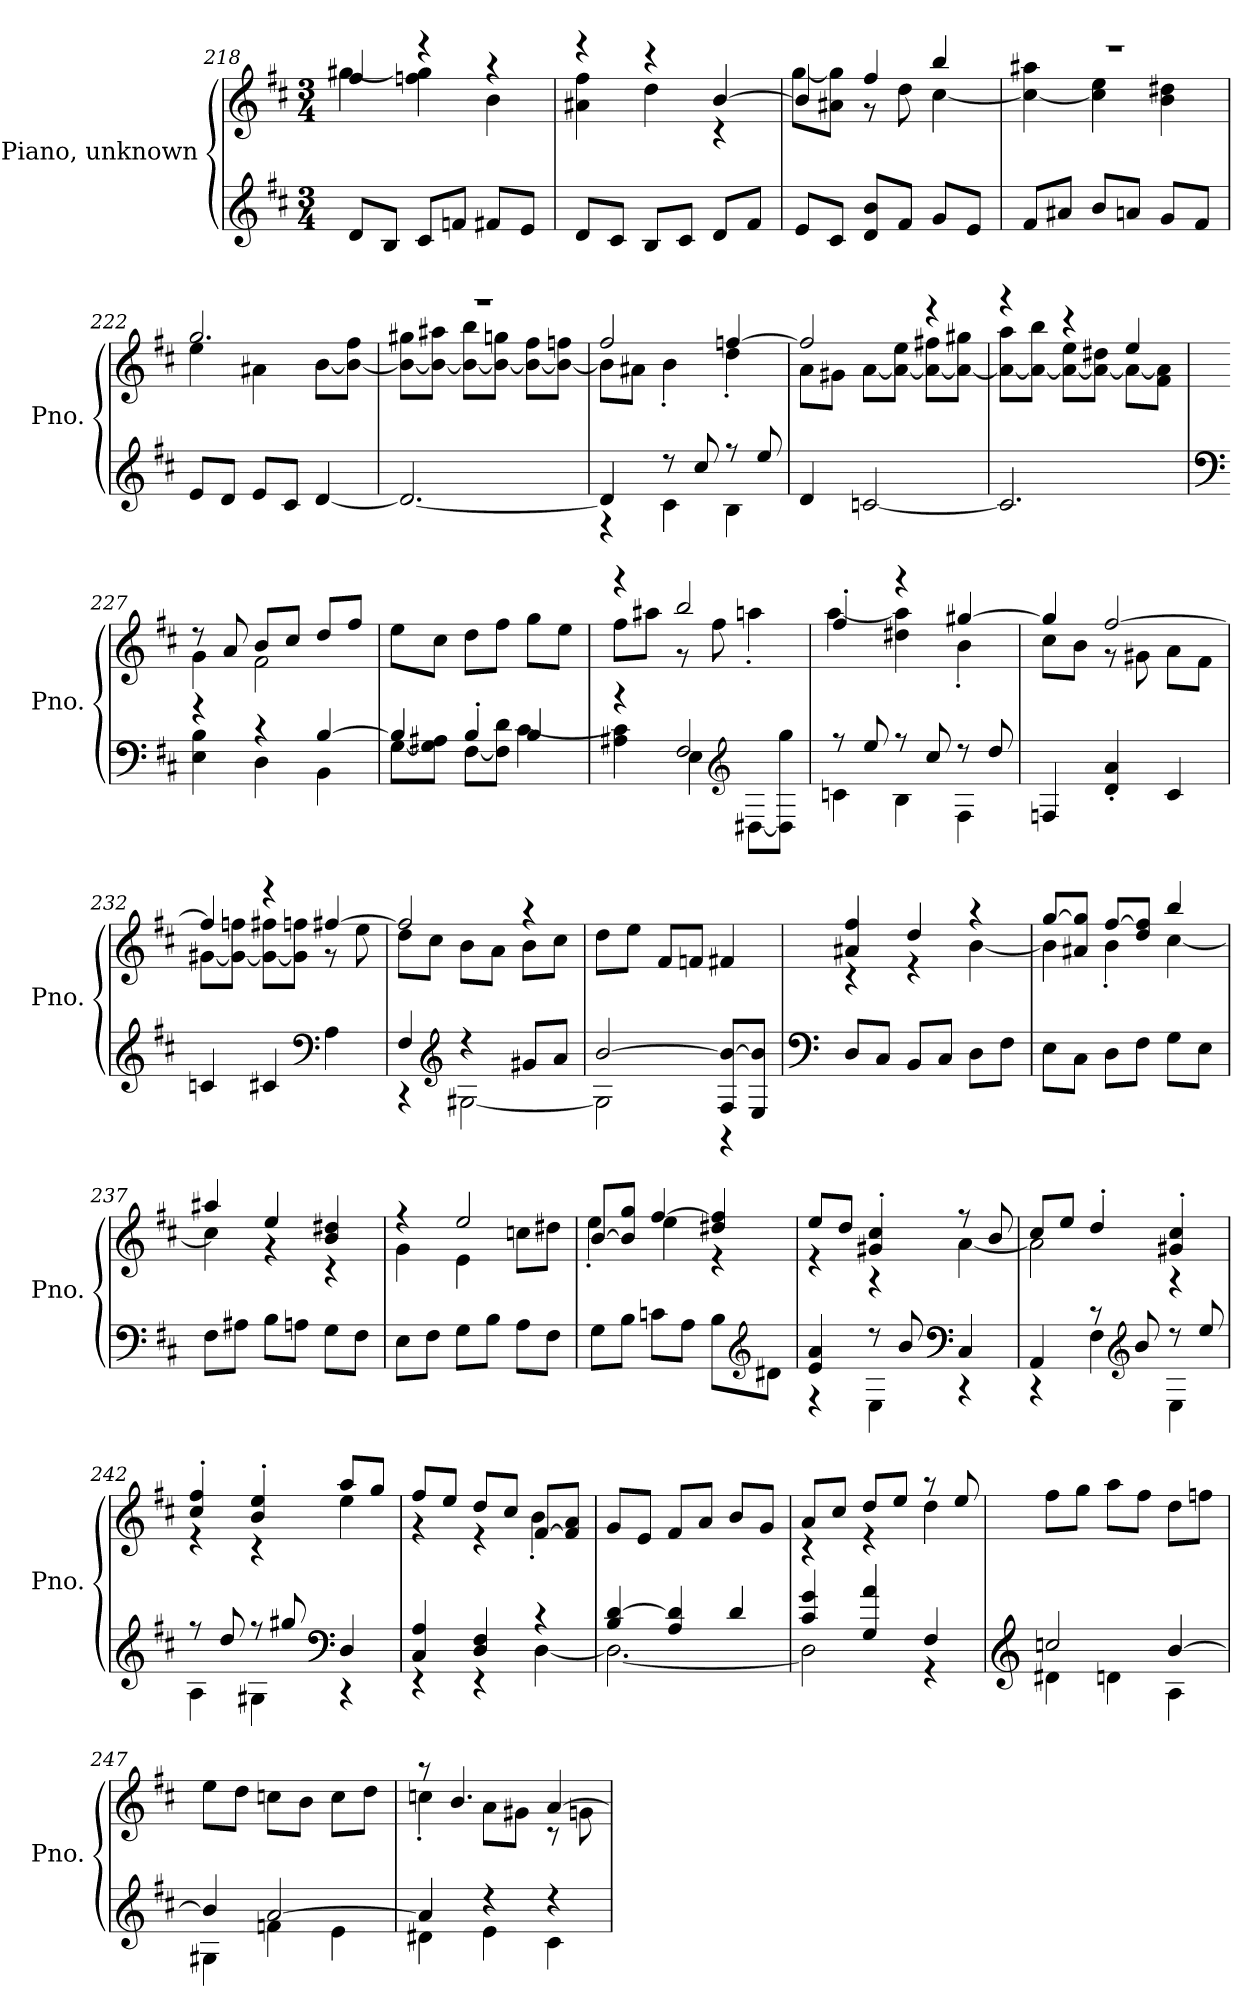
**kern	**kern
*part1	*part1
*staff2	*staff1
*I"Piano, unknown	*
*I'Pno.	*
*clefG2	*clefG2
*k[f#c#]	*k[f#c#]
*M3/4	*M3/4
=218	=218
*	*^
8d/L	4ff#/	[4gg#X\
8B/J	.	.
8c#/L	4r	4ffn\ 4gg#\]
8fn/J	.	.
8f#X/L	4r	4b\
8e/J	.	.
!!LO:LB:g=z	!!
=219	=219	=219
8d/L	4r	4a#X\ 4ff#\
8c#/J	.	.
8B/L	4r	4dd\
8c#/J	.	.
8d/L	[4b/	4r
8f#/J	.	.
=220	=220	=220
8e/L	4b/]	[8gg\L
8c#/J	.	8a#X\ 8gg\]J
8d/ 8b/L	4ff#/	8r
8f#/J	.	8dd\
8g/L	4bb/	[4cc#\
8e/J	.	.
=221	=221	=221
8f#/L	2.r	4cc#\_ 4aa#X\
8a#X/J	.	.
8b/L	.	4cc#\] 4ee\
8an/J	.	.
8g/L	.	4b\ 4dd#X\
8f#/J	.	.
=222	=222	=222
8e/L	2.gg/	4ee\
8d/J	.	.
8e/L	.	4a#X\
8c#/J	.	.
[4d/	.	[8b\L
.	.	8b\_ 8ff#\J
=223	=223	=223
2.d/_	2.r	8b\_ 8gg#X\L
.	.	8b\_ 8aa#X\J
.	.	8b\_ 8bb\L
.	.	8b\_ 8ggn\J
.	.	8b\_ 8ff#\L
.	.	8b\_ 8ffn\J
!!LO:PB:g=z	!!
=224	=224	=224
*^	*	*
4d/]	4r	2ff#/	8b\L]
.	.	.	8a#X\J
8r	4c#\	.	4b'\
8cc#/	.	.	.
8r	4B\	[4ffn/	4dd'\
8ee/	.	.	.
*v	*v	*	*
=225	=225	=225
4d/	2ff/]	8a\L
.	.	8g#X\J
[2cn/	.	[8a\L
.	.	8a\_ 8ee\J
.	4r	8a\_ 8ff#X\L
.	.	8a\_ 8gg#X\J
=226	=226	=226
2.c/]	4r	8a\_ 8aa\L
.	.	8a\_ 8bb\J
.	4r	8a\_ 8ee\L
.	.	8a\_ 8dd#X\J
.	4ee/	8a\L_
.	.	8f#\ 8a\]J
=227	=227	=227
*clefF4	*	*
*^	*	*
4r	4E\ 4B\	8r	4g\
.	.	8a/	.
4r	4D\	8b/L	2f#\
.	.	8cc#/J	.
[4B/	4BB\	8dd/L	.
.	.	8ff#/J	.
*	*	*v	*v
!!LO:LB:g=z
=228	=228	=228
4B/]	[8G\L	8ee\L
.	8G\] 8A#X\J	8cc#\J
4B'/	[8F#\L	8dd\L
.	8F#\] 8d\J	8ff#\J
4B/	[4c#\	8gg\L
.	.	8ee\J
=229	=229	=229
*	*	*^
4r	4A#X\ 4c#\]	4r	8ff#\L
.	.	.	8aa#X\J
2F#/	4E\	2bb/	8r
.	.	.	8ff#\
*clefG2	*	*	*
.	[8D#X\L	.	4aan'\
.	8D#\] 8gg\J	.	.
=230	=230	=230	=230
8r	4cn\	4ff#'/	[4aa\
8ee/	.	.	.
8r	4B\	4r	4dd#X\ 4aa\]
8cc#/	.	.	.
8r	4F#\	[4gg#X/	4b'\
8dd/	.	.	.
*v	*v	*	*
=231	=231	=231
4Fn/	4gg#/]	8cc#\L
.	.	8b\J
4d/' 4a/'	[2ff#/	8r
.	.	8g#X\
4c#/	.	8a\L
.	.	8f#\J
!!LO:LB:g=z	!!
=232	=232	=232
4cn/	4ff#/]	[8g#X\L
.	.	8g#\_ 8ffn\J
4c#X/	4r	8g#\_ 8ff#X\L
.	.	8g#\] 8ffn\J
*clefF4	*	*
4A\	[4ff#X/	8r
.	.	8ee\
=233	=233	=233
*^	*	*
4F#/	4r	2ff#/]	8dd\L
.	.	.	8cc#\J
*clefG2	*	*	*
4r	[2G#X\	.	8b\L
.	.	.	8a\J
8g#X/L	.	4r	8b\L
8a/J	.	.	8cc#\J
*	*	*v	*v
=234	=234	=234
[2b/	2G#\]	8dd\L
.	.	8ee\J
.	.	8f#/L
.	.	8fn/J
8F#/ 8b/_L	4r	4f#X/
8E/ 8b/]J	.	.
*v	*v	*
=235	=235
*clefF4	*
*	*^
8D/L	4a#X/ 4ff#/	4r
8C#/J	.	.
8BB/L	4dd/	4r
8C#/J	.	.
8D\L	4r	[4b\
8F#\J	.	.
!!LO:LB:g=z	!!
=236	=236	=236
8E\L	[8gg/L	4b\]
8C#\J	8a#X/ 8gg/]J	.
8D\L	[8ff#/L	4b'\
8F#\J	8dd/ 8ff#/]J	.
8G\L	4bb/	[4cc#\
8E\J	.	.
=237	=237	=237
8F#\L	4aa#X/	4cc#\]
8A#X\J	.	.
8B\L	4ee/	4r
8An\J	.	.
8G\L	4b/ 4dd#X/	4r
8F#\J	.	.
=238	=238	=238
8E\L	4r	4g\
8F#\J	.	.
8G\L	2ee/	4e\
8B\J	.	.
8A\L	.	8ccn\L
8F#\J	.	8dd#X\J
=239	=239	=239
8G\L	[8b/L	4ee'\
8B\J	8b/] 8gg/J	.
8cn\L	[4ff#/	4ee\
8A\J	.	.
8B\L	4dd#X/ 4ff#/]	4r
*clefG2	*	*
8d#X\J	.	.
!!LO:LB:g=z	!!
=240	=240	=240
*^	*	*
4e/ 4a/	4r	8ee/L	4r
.	.	8dd/J	.
8r	4E\	4g#X/' 4cc#/'	4r
8b/	.	.	.
*clefF4	*	*	*
4C#/	4r	8r	[4a\
.	.	8b/	.
=241	=241	=241	=241
4AA/	4r	8cc#/L	2a\]
.	.	8ee/J	.
8r	4F#\	4dd'/	.
*clefG2	*	*	*
8b/	.	.	.
8r	4E\	4g#X/' 4cc#/'	4r
8ee/	.	.	.
=242	=242	=242	=242
8r	4A\	4cc#/' 4ff#/'	4r
8dd/	.	.	.
8r	4G#X\	4b/' 4ee/'	4r
8gg#X/	.	.	.
*clefF4	*	*	*
4D/	4r	8aa/L	4ee\
.	.	8gg/J	.
=243	=243	=243	=243
4C#/ 4A/	4r	8ff#/L	4r
.	.	8ee/J	.
4D/ 4F#/	4r	8dd/L	4r
.	.	8cc#/J	.
4r	[4D\	[8f#/L	4b'\
.	.	8f#/] 8a/J	.
*	*	*v	*v
!!LO:LB:g=z
=244	=244	=244
4B/ [4d/	2.D\_	8g/L
.	.	8e/J
4A/ 4d/]	.	8f#/L
.	.	8a/J
4d/	.	8b/L
.	.	8g/J
=245	=245	=245
*	*	*^
4c#/ 4g/	2D\]	8a/L	4r
.	.	8cc#/J	.
4G/ 4a/	.	8dd/L	4r
.	.	8ee/J	.
4F#/	4r	8r	4dd\
.	.	8ee/	.
*	*	*v	*v
=246	=246	=246
*clefG2	*	*
2ccn/	4d#X\	8ff#\L
.	.	8gg\J
.	4dn\	8aa\L
.	.	8ff#\J
[4b/	4A\	8dd\L
.	.	8ffn\J
=247	=247	=247
4b/]	4G#X\	8ee\L
.	.	8dd\J
[2a/	4fn\	8ccn\L
.	.	8b\J
.	4e\	8cc\L
.	.	8dd\J
=248	=248	=248
*	*	*^
4a/]	4d#X\	8r	4ccn'\
.	.	4.b/	.
4r	4e\	.	8a\L
.	.	.	8g#X\J
4r	4c#\	[4a/	8r
.	.	.	8gn\
*v	*v	*	*
*	*v	*v
=	=
*-	*-
